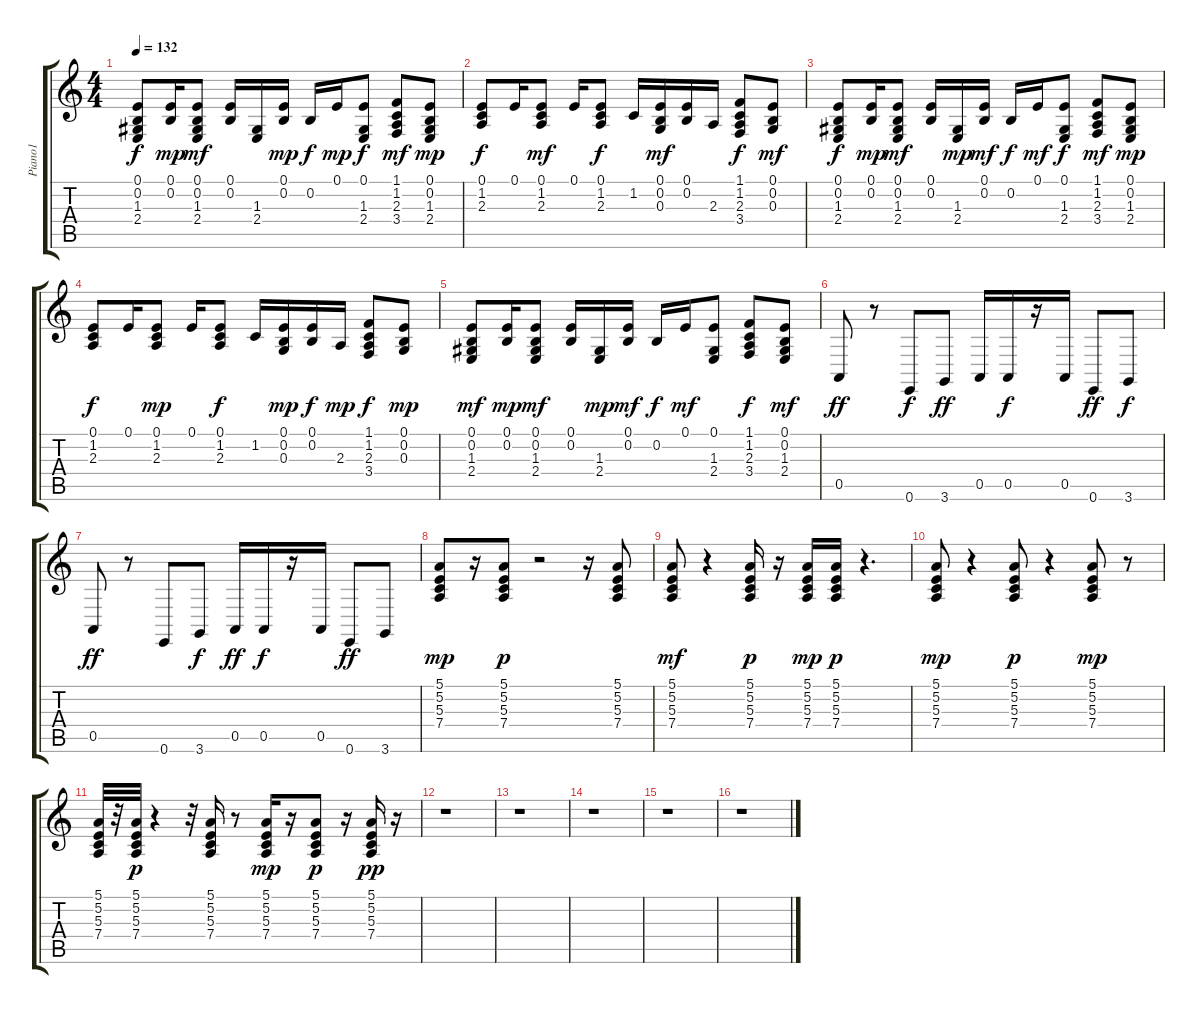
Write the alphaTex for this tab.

\track ("Piano1" "Piano1") {instrument electricgrandpiano}
\staff {score tabs}
\tuning (E4 B3 G3 D3 A2 E2) {hide}
\ts (4 4)
\tempo 132
\clef g2
\ks c
(0.1 0.2 1.3 2.4).8{dy f} (0.1 0.2).16{dy mp} (0.1 0.2 1.3 2.4).8{dy mf} (0.1 0.2).16 (1.3 2.4).16 (0.1 0.2).16{dy mp} 0.2.16{dy f} 0.1.16{dy mp} (0.1 1.3 2.4).8{dy f} (1.1 1.2 2.3 3.4).8{dy mf} (0.1 0.2 1.3 2.4).8{dy mp} |
(0.1 1.2 2.3).8{dy f} 0.1.16 (0.1 1.2 2.3).8{dy mf} 0.1.16 (0.1 1.2 2.3).8{dy f} 1.2.16 (0.1 0.2 0.3).16{dy mf} (0.1 0.2).16 2.3.16 (1.1 1.2 2.3 3.4).8{dy f} (0.1 0.2 0.3).8{dy mf} |
(0.1 0.2 1.3 2.4).8{dy f} (0.1 0.2).16{dy mp} (0.1 0.2 1.3 2.4).8{dy mf} (0.1 0.2).16 (1.3 2.4).16{dy mp} (0.1 0.2).16{dy mf} 0.2.16{dy f} 0.1.16{dy mf} (0.1 1.3 2.4).8{dy f} (1.1 1.2 2.3 3.4).8{dy mf} (0.1 0.2 1.3 2.4).8{dy mp} |
(0.1 1.2 2.3).8{dy f} 0.1.16 (0.1 1.2 2.3).8{dy mp} 0.1.16 (0.1 1.2 2.3).8{dy f} 1.2.16 (0.1 0.2 0.3).16{dy mp} (0.1 0.2).16{dy f} 2.3.16{dy mp} (1.1 1.2 2.3 3.4).8{dy f} (0.1 0.2 0.3).8{dy mp} |
(0.1 0.2 1.3 2.4).8{dy mf} (0.1 0.2).16{dy mp} (0.1 0.2 1.3 2.4).8{dy mf} (0.1 0.2).16 (1.3 2.4).16{dy mp} (0.1 0.2).16{dy mf} 0.2.16{dy f} 0.1.16{dy mf} (0.1 1.3 2.4).8 (1.1 1.2 2.3 3.4).8{dy f} (0.1 0.2 1.3 2.4).8{dy mf} |
0.5.8{dy ff} r.8 0.6.8{dy f} 3.6.8{dy ff} 0.5.16 0.5.16{dy f} r.16 0.5.16 0.6.8{dy ff} 3.6.8{dy f} |
0.5.8{dy ff} r.8 0.6.8 3.6.8{dy f} 0.5.16{dy ff} 0.5.16{dy f} r.16 0.5.16 0.6.8{dy ff} 3.6.8 |
(5.1 5.2 5.3 7.4).8{dy mp} r.16 (5.1 5.2 5.3 7.4).8{dy p} r.2 r.16 (5.1 5.2 5.3 7.4).8 |
(5.1 5.2 5.3 7.4).8{dy mf} r.4 (5.1 5.2 5.3 7.4).16{dy p} r.16 (5.1 5.2 5.3 7.4).16{dy mp} (5.1 5.2 5.3 7.4).16{dy p} r.4{d} |
(5.1 5.2 5.3 7.4).8{dy mp instrument electricguitarclean} r.4 (5.1 5.2 5.3 7.4).8{dy p} r.4 (5.1 5.2 5.3 7.4).8{dy mp} r.8 |
(5.1 5.2 5.3 7.4).32 r.32 (5.1 5.2 5.3 7.4).32{dy p} r.4 r.32 (5.1 5.2 5.3 7.4).16 r.8 (5.1 5.2 5.3 7.4).16{dy mp} r.16 (5.1 5.2 5.3 7.4).8{dy p} r.16 (5.1 5.2 5.3 7.4).16{dy pp} r.16 |
r.1 |
r.1 |
r.1 |
r.1 |
r.1
